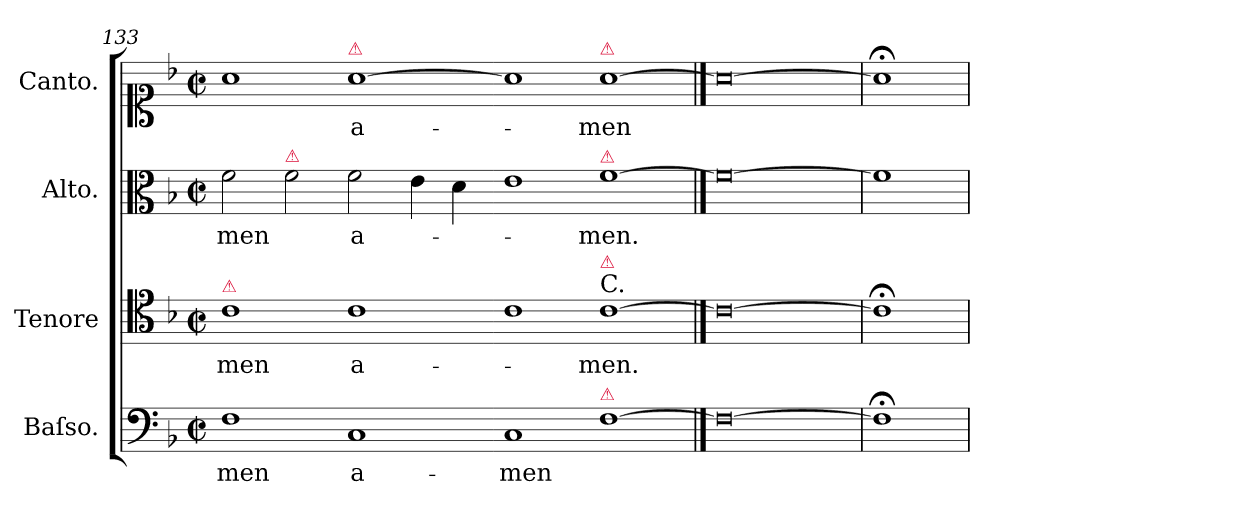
**kern	**text	**kern	**text	**kern	**text	**kern	**text
*part4	*part4	*part3	*part3	*part2	*part2	*part1	*part1
*staff4	*staff4	*staff3	*staff3	*staff2	*staff2	*staff1	*staff1
*I"Baſso.	*	*I"Tenore	*	*I"Alto.	*	*I"Canto.	*
*I'B	*	*I'T	*	*I'A	*	*	*
*clefF4	*	*clefC4	*	*clefC3	*	*clefC1	*
*k[b-]	*	*k[b-]	*	*k[b-]	*	*k[b-]	*
*F:	*	*F:	*	*F:	*	*F:	*
*M2/1	*	*M2/1	*	*M2/1	*	*M2/1	*
*met(c|)	*	*met(c|)	*	*met(c|)	*	*met(c|)	*
=133	=133	=133	=133	=133	=133	=133	=133
!	!	!LO:TX:a:color=crimson:t=⚠	!	!	!	!	!
!	!LO:LY:i	!	!	!	!	!	!
1F	-men	1c	-men	2f\	men	1a	.
!	!	!	!	!LO:TX:a:color=crimson:t=⚠	!	!	!
.	.	.	.	2f\	.	.	.
!	!	!	!	!	!	!LO:TX:a:color=crimson:t=⚠	!
!	!LO:LY:i	!	!	!	!	!	!LO:LY:i
1C	a-	1c	a-	2f\	a-	[1a	a-
.	.	.	.	4e\	.	.	.
.	.	.	.	4d\	.	.	.
=134-	=134-	=134-	=134-	=134-	=134-	=134-	=134-
!	!LO:LY:i	!	!	!	!	!	!
1C	-men	1c	.	1e	.	1a]	.
!	!	!	!	!	!	!LO:TX:a:color=crimson:t=⚠	!
!	!	!	!	!LO:TX:a:color=crimson:t=⚠	!	!	!
!	!	!LO:TX:a:t=C.	!	!	!	!	!
!	!	!LO:TX:a:color=crimson:t=⚠	!	!	!	!	!
!LO:TX:a:color=crimson:t=⚠	!	!	!	!	!	!	!
!	!	!	!	!	!	!	!LO:LY:i
[1F	.	[1c	-men.	[1f	-men.	[1a	-men
==135	==135	==135	==135	==135	==135	==135	==135
0F_	.	0c_	.	0f_	.	0a_	.
=136	=136	=136	=136	=136	=136	=136	=136
1F;<]	.	1c;<]	.	1f]	.	1a;<]	.
=	=	=	=	=	=	=	=
*-	*-	*-	*-	*-	*-	*-	*-
